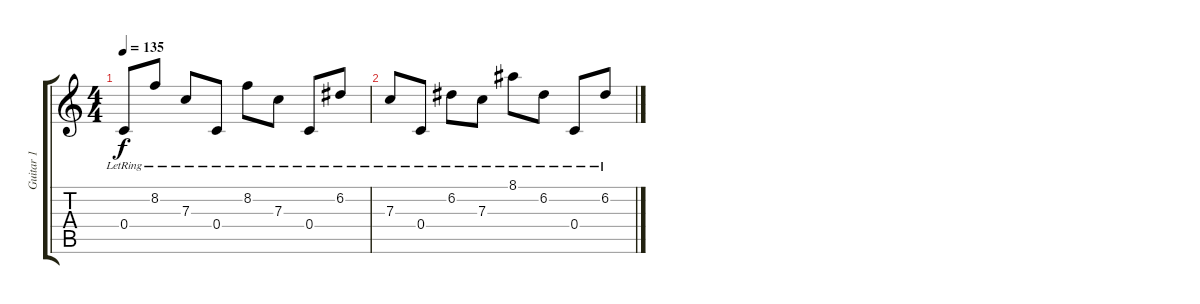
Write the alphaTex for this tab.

\track ("Guitar 1" "Guitar 1") {instrument acousticguitarsteel}
\staff {score tabs}
\tuning (D4 A3 F3 C3 G2 D2) {hide}
\ts (4 4)
\tempo 135
\clef g2
\ks c
0.4{lr}.8{dy f} 8.2{lr}.8 7.3{lr}.8 0.4{lr}.8 8.2{lr}.8 7.3{lr}.8 0.4{lr}.8 6.2{lr}.8 |
7.3{lr}.8 0.4{lr}.8 6.2{lr}.8 7.3{lr}.8 8.1{lr}.8 6.2{lr}.8 0.4{lr}.8 6.2{lr}.8
